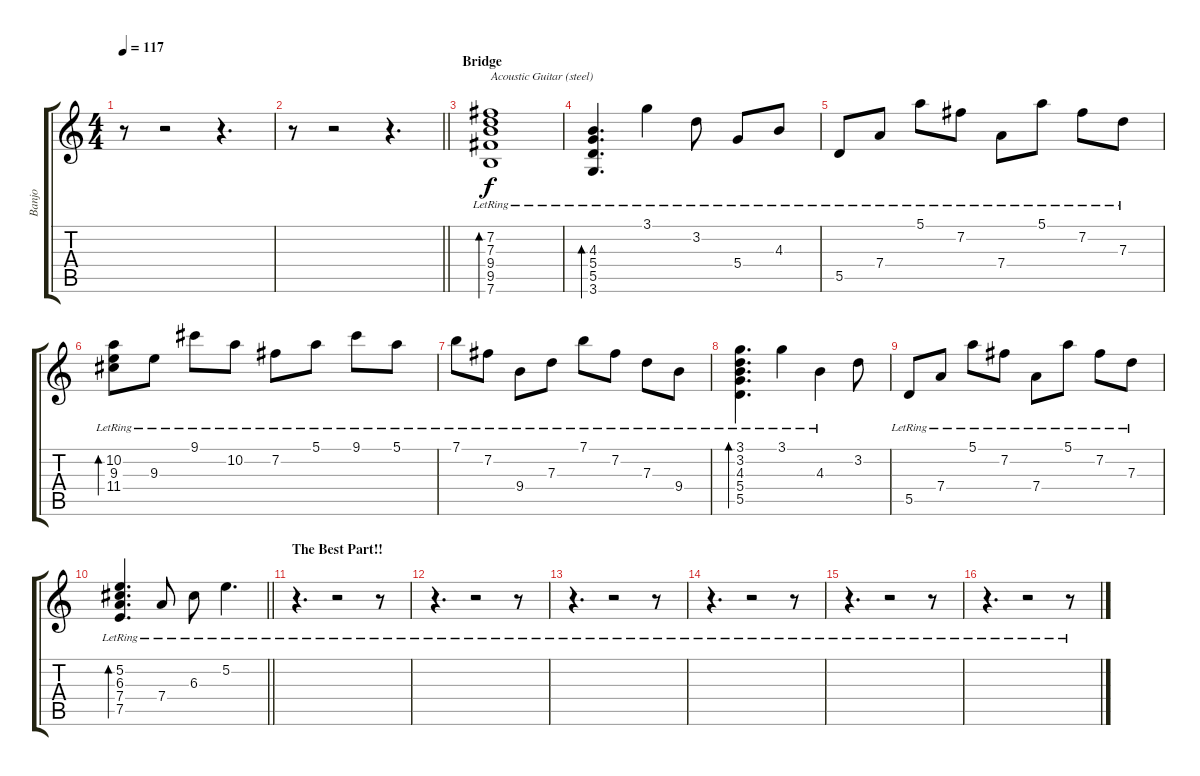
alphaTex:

\track ("Banjo" "Banjo") {instrument banjo}
\staff {score tabs}
\tuning (E4 B3 G3 D3 A2 E2) {hide}
\displaytranspose 12
\ts (4 4)
\tempo 117
\clef g2
\ks c
r.8{dy f} r.2 r.4{d} |
\barLineRight lightlight
r.8 r.2 r.4{d} |
\section ("" "Bridge")
(7.2{lr} 7.3{lr} 9.4{lr} 9.5{lr} 7.6{lr}).1{bd 30 txt "Acoustic Guitar (steel)" volume 4} |
(4.3{lr} 5.4{lr} 5.5{lr} 3.6{lr}).4{d bd 30} 3.1{lr}.4 3.2{lr}.8 5.4{lr}.8 4.3{lr}.8 |
5.5{lr}.8 7.4{lr}.8 5.1{lr}.8 7.2{lr}.8 7.4{lr}.8 5.1{lr}.8 7.2{lr}.8 7.3{lr}.8 |
(10.2{lr} 9.3{lr} 11.4{lr}).8{bd 30} 9.3{lr}.8 9.1{lr}.8 10.2{lr}.8 7.2{lr}.8 5.1{lr}.8 9.1{lr}.8 5.1{lr}.8 |
7.1{lr}.8 7.2{lr}.8 9.4{lr}.8 7.3{lr}.8 7.1{lr}.8 7.2{lr}.8 7.3{lr}.8 9.4{lr}.8 |
(3.1{lr} 3.2{lr} 4.3{lr} 5.4{lr} 5.5{lr}).4{d bd 30} 3.1{lr}.4 4.3{lr}.4 3.2.8 |
5.5{lr}.8 7.4{lr}.8 5.1{lr}.8 7.2{lr}.8 7.4{lr}.8 5.1{lr}.8 7.2{lr}.8 7.3{lr}.8 |
\barLineRight lightlight
(5.2{lr} 6.3{lr} 7.4{lr} 7.5{lr}).4{d bd 30} 7.4{lr}.8 6.3{lr}.8 5.2{lr}.4{d} |
\section ("" "The Best Part!!")
r.4{d} r.2 r.8 |
r.4{d} r.2 r.8 |
r.4{d} r.2 r.8 |
r.4{d} r.2 r.8 |
r.4{d} r.2 r.8 |
r.4{d} r.2 r.8
